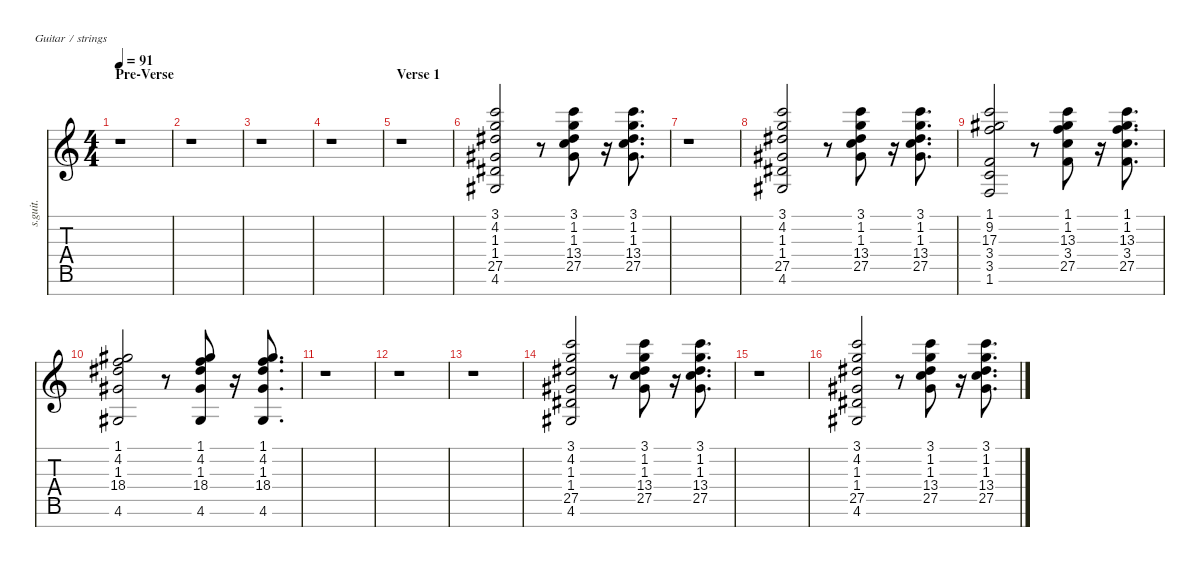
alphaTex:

\defaultSystemsLayout 4
\hideDynamics
\bracketExtendMode nobrackets
\track ("Acoustic Piano (Staff 2)" "s.guit.") {instrument acousticgrandpiano}
\staff {score tabs}
\tuning (E4 B3 G3 D3 A2 E2 B1)
\displaytranspose 12
\ts (4 4)
\section ("" "Pre-Verse")
\tempo 91
\clef g2
\ks c
r.1{dy ff} |
r.1 |
r.1 |
r.1 |
\section ("" "Verse 1")
r.1 |
(3.1 4.2{acc #} 1.3{acc #} 1.4{acc #} 27.5 4.6{acc #}).2{dy mp} r.8 (3.1 1.2 1.3{acc #} 13.4{acc #} 27.5).8 r.16 (3.1 1.2 1.3{acc #} 13.4{acc #} 27.5).8{d} |
r.1 |
(3.1 4.2{acc #} 1.3{acc #} 1.4{acc #} 27.5 4.6{acc #}).2 r.8 (3.1 1.2 1.3{acc #} 13.4{acc #} 27.5).8 r.16 (3.1 1.2 1.3{acc #} 13.4{acc #} 27.5).8{d} |
(1.1 9.2{acc #} 17.3 3.4 3.5 1.6).2 r.8 (1.1 1.2 13.3{acc #} 3.4 27.5).8 r.16 (1.1 1.2 13.3{acc #} 3.4 27.5).8{d} |
(1.1 4.2{acc #} 1.3{acc #} 18.4{acc #} 4.6{acc #}).2 r.8 (1.1 4.2{acc #} 1.3{acc #} 18.4{acc #} 4.6{acc #}).8 r.16 (1.1 4.2{acc #} 1.3{acc #} 18.4{acc #} 4.6{acc #}).8{d} |
r.1 |
r.1 |
r.1 |
(3.1 4.2{acc #} 1.3{acc #} 1.4{acc #} 27.5 4.6{acc #}).2 r.8 (3.1 1.2 1.3{acc #} 13.4{acc #} 27.5).8 r.16 (3.1 1.2 1.3{acc #} 13.4{acc #} 27.5).8{d} |
r.1 |
(3.1 4.2{acc #} 1.3{acc #} 1.4{acc #} 27.5 4.6{acc #}).2 r.8 (3.1 1.2 1.3{acc #} 13.4{acc #} 27.5).8 r.16 (3.1 1.2 1.3{acc #} 13.4{acc #} 27.5).8{d}
